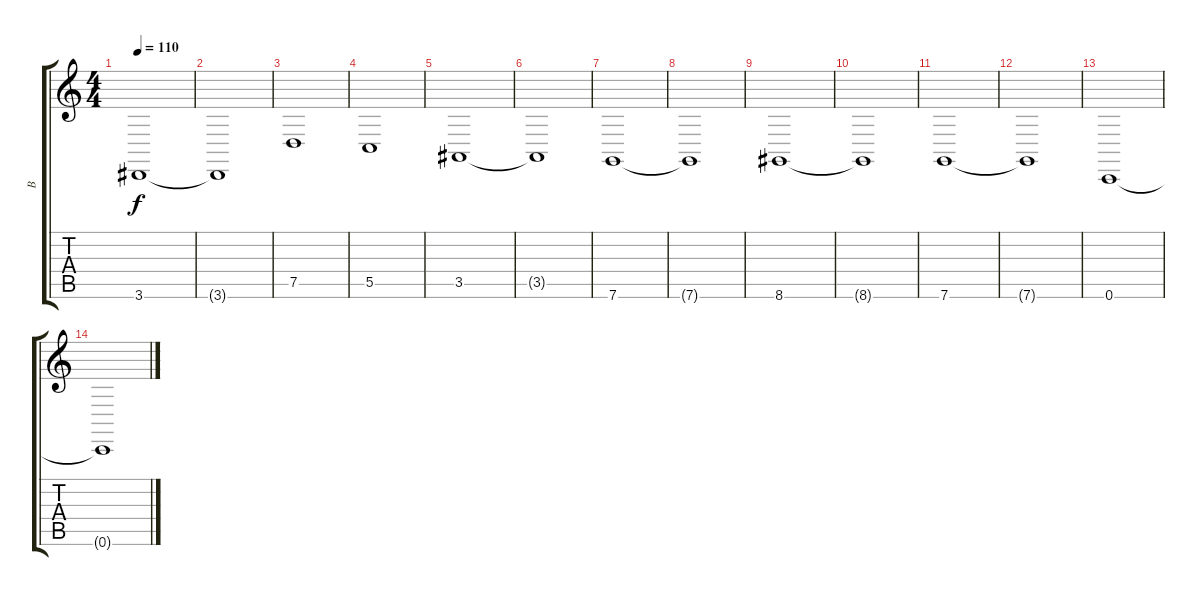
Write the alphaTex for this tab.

\track ("B" "B") {instrument stringensemble2}
\staff {score tabs}
\tuning (D4 A3 F3 C3 G2 C2) {hide}
\ts (4 4)
\tempo 110
\clef g2
\ks c
3.6.1{dy f} |
3.6{t}.1 |
7.5.1 |
5.5.1 |
3.5.1 |
3.5{t}.1 |
7.6.1 |
7.6{t}.1 |
8.6.1 |
8.6{t}.1 |
7.6.1 |
7.6{t}.1 |
0.6.1 |
0.6{t}.1
